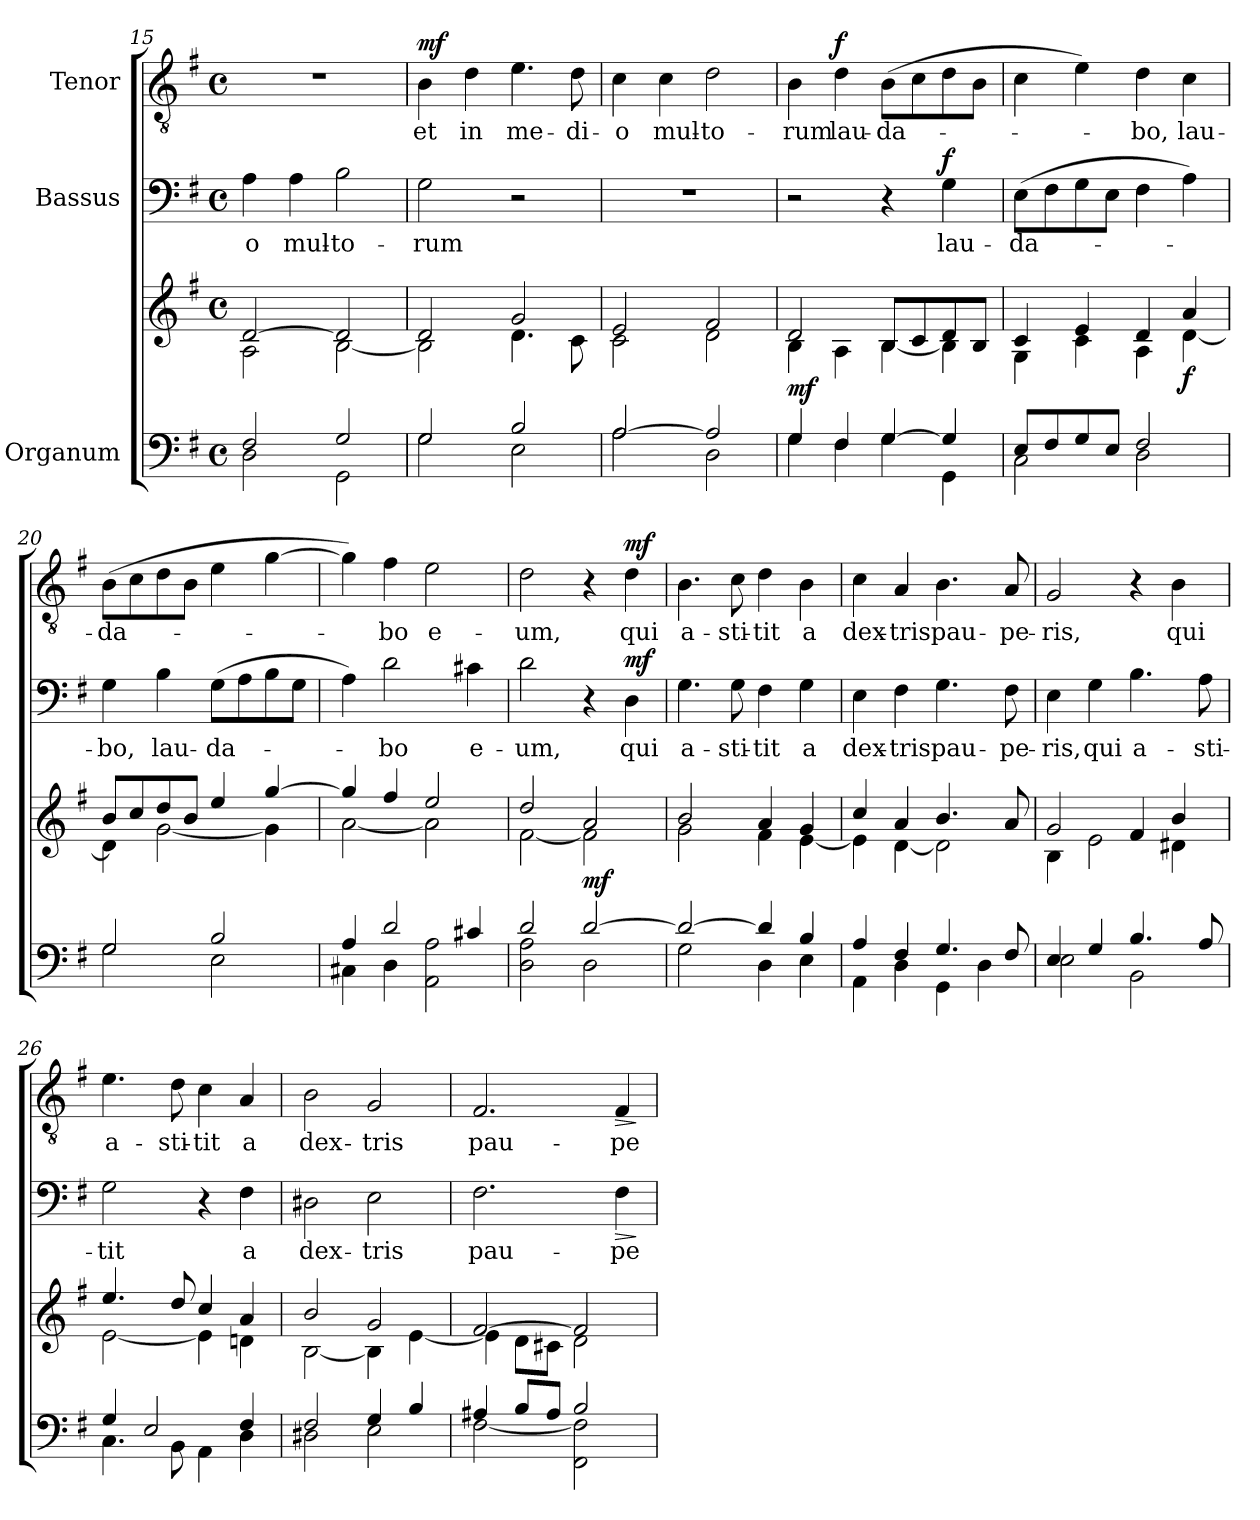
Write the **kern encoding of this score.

**kern	**kern	**dynam	**kern	**text	**dynam	**kern	**text	**dynam
*part3	*part3	*part3	*part2	*part2	*part2	*part1	*part1	*part1
*staff4	*staff3	*staff3/4	*staff2	*staff2	*staff2	*staff1	*staff1	*staff1
*I"Organum	*	*	*I"Bassus	*	*	*I"Tenor	*	*
!!LO:PB:g=z
*clefF4	*clefG2	*	*clefF4	*	*	*clefGv2	*	*
*k[f#]	*k[f#]	*	*k[f#]	*	*	*k[f#]	*	*
*M4/4	*M4/4	*	*M4/4	*	*	*M4/4	*	*
*met(c)	*met(c)	*	*met(c)	*	*	*met(c)	*	*
=15	=15	=15	=15	=15	=15	=15	=15	=15
*^	*^	*	*	*	*	*	*	*
!	!	!	!	!	!	!LO:LY:b	!	!	!	!
2F#/	2D\	[2d/	2A\	.	4A\	-o	.	1r	.	.
!	!	!	!	!	!	!LO:LY:b	!	!	!	!
.	.	.	.	.	4A\	mul-	.	.	.	.
!	!	!	!	!	!	!LO:LY:b	!	!	!	!
2G/	2GG\	2d/]	[2B\	.	2B\	-to-	.	.	.	.
=16	=16	=16	=16	=16	=16	=16	=16	=16	=16	=16
!	!	!	!	!	!	!LO:LY:b	!	!	!LO:LY:b	!LO:DY:a
2G/	2G\	2d/	2B\]	.	2G\	-rum	.	4B\	et	mf
!	!	!	!	!	!	!	!	!	!LO:LY:b	!
.	.	.	.	.	.	.	.	4d\	in	.
!	!	!	!	!	!	!	!	!	!LO:LY:b	!
2B/	2E\	2g/	4.d\	.	2r	.	.	4.e\	me-	.
!	!	!	!	!	!	!	!	!	!LO:LY:b	!
.	.	.	8c\	.	.	.	.	8d\	-di-	.
=17	=17	=17	=17	=17	=17	=17	=17	=17	=17	=17
!	!	!	!	!	!	!	!	!	!LO:LY:b	!
[2A/	2A\	2e/	2c\	.	1r	.	.	4c\	-o	.
!	!	!	!	!	!	!	!	!	!LO:LY:b	!
.	.	.	.	.	.	.	.	4c\	mul-	.
!	!	!	!	!	!	!	!	!	!LO:LY:b	!
2A/]	2D\	2f#/	2d\	.	.	.	.	2d\	-to-	.
=18	=18	=18	=18	=18	=18	=18	=18	=18	=18	=18
!	!	!	!	!LO:DY:a=2	!	!	!	!	!LO:LY:b	!
4G/	4G\	2d/	4B\	mf	2r	.	.	4B\	-rum	.
!	!	!	!	!	!	!	!	!	!LO:LY:b	!LO:DY:a
4F#/	4F#\	.	4A\	.	.	.	.	4d\	lau-	f
!	!	!	!	!	!	!	!	!	!LO:LY:b	!
[4G/	4G\	8B/L	[4B\	.	4r	.	.	(8B\L	-da-	.
.	.	8c/	.	.	.	.	.	8c\	.	.
!	!	!	!	!	!	!LO:LY:b	!LO:DY:a	!	!	!
4G/]	4GG\	8d/	4B\]	.	4G\	lau-	f	8d\	.	.
.	.	8B/J	.	.	.	.	.	8B\J	.	.
=19	=19	=19	=19	=19	=19	=19	=19	=19	=19	=19
!	!	!	!	!	!	!LO:LY:b	!	!	!	!
8E/L	2C\	4c/	4G\	.	(8E\L	-da-	.	4c\	.	.
8F#/	.	.	.	.	8F#\	.	.	.	.	.
8G/	.	4e/	4c\	.	8G\	.	.	4e\)	.	.
8E/J	.	.	.	.	8E\J	.	.	.	.	.
!	!	!	!	!	!	!	!	!	!LO:LY:b	!
2F#/	2D\	4d/	4A\	.	4F#\	.	.	4d\	-bo,	.
!	!	!	!	!LO:DY:b	!	!	!	!	!LO:LY:b	!
.	.	4a/	[4d\	f	4A\)	.	.	4c\	lau-	.
!!LO:LB:g=z
=20	=20	=20	=20	=20	=20	=20	=20	=20	=20	=20
!	!	!	!	!	!	!LO:LY:b	!	!	!LO:LY:b	!
2G/	2G\	8b/L	4d\]	.	4G\	-bo,	.	(8B\L	-da-	.
.	.	8cc/	.	.	.	.	.	8c\	.	.
!	!	!	!	!	!	!LO:LY:b	!	!	!	!
.	.	8dd/	[2g\	.	4B\	lau-	.	8d\	.	.
.	.	8b/J	.	.	.	.	.	8B\J	.	.
!	!	!	!	!	!	!LO:LY:b	!	!	!	!
2B/	2E\	4ee/	.	.	(8G\L	-da-	.	4e\	.	.
.	.	.	.	.	8A\	.	.	.	.	.
.	.	[4gg/	4g\]	.	8B\	.	.	[4g\	.	.
.	.	.	.	.	8G\J	.	.	.	.	.
=21	=21	=21	=21	=21	=21	=21	=21	=21	=21	=21
4A/	4C#X\	4gg/]	[2a\	.	4A\)	.	.	4g\])	.	.
!	!	!	!	!	!	!LO:LY:b	!	!	!LO:LY:b	!
2d/	4D\	4ff#/	.	.	2d\	-bo	.	4f#\	-bo	.
!	!	!	!	!	!	!	!	!	!LO:LY:b	!
.	2AA\ 2A\	2ee/	2a\]	.	.	.	.	2e\	e-	.
!	!	!	!	!	!	!LO:LY:b	!	!	!	!
4c#X/	.	.	.	.	4c#X\	e-	.	.	.	.
=22	=22	=22	=22	=22	=22	=22	=22	=22	=22	=22
!	!	!	!	!	!	!LO:LY:b	!	!	!LO:LY:b	!
2d/	2D\ 2A\	2dd/	[2f#\	.	2d\	-um,	.	2d\	-um,	.
!	!	!	!	!LO:DY:a=2	!	!	!	!	!	!
[2d/	2D\	2a/	2f#\]	mf	4r	.	.	4r	.	.
!	!	!	!	!	!	!LO:LY:b	!LO:DY:a	!	!LO:LY:b	!LO:DY:a
.	.	.	.	.	4D\	qui	mf	4d\	qui	mf
=23	=23	=23	=23	=23	=23	=23	=23	=23	=23	=23
!	!	!	!	!	!	!LO:LY:b	!	!	!LO:LY:b	!
2d/_	2G\	2b/	2g\	.	4.G\	a-	.	4.B\	a-	.
!	!	!	!	!	!	!LO:LY:b	!	!	!LO:LY:b	!
.	.	.	.	.	8G\	-sti-	.	8c\	-sti-	.
!	!	!	!	!	!	!LO:LY:b	!	!	!LO:LY:b	!
4d/]	4D\	4a/	4f#\	.	4F#\	-tit	.	4d\	-tit	.
!	!	!	!	!	!	!LO:LY:b	!	!	!LO:LY:b	!
4B/	4E\	4g/	[4e\	.	4G\	a	.	4B\	a	.
!!LO:LB:g=z
=24	=24	=24	=24	=24	=24	=24	=24	=24	=24	=24
!	!	!	!	!	!	!LO:LY:b	!	!	!LO:LY:b	!
4A/	4AA\	4cc/	4e\]	.	4E\	dex-	.	4c\	dex-	.
!	!	!	!	!	!	!LO:LY:b	!	!	!LO:LY:b	!
4F#/	4D\	4a/	[4d\	.	4F#\	-tris	.	4A/	-tris	.
!	!	!	!	!	!	!LO:LY:b	!	!	!LO:LY:b	!
4.G/	4GG\	4.b/	2d\]	.	4.G\	pau-	.	4.B\	pau-	.
.	4D\	.	.	.	.	.	.	.	.	.
!	!	!	!	!	!	!LO:LY:b	!	!	!LO:LY:b	!
8F#/	.	8a/	.	.	8F#\	-pe-	.	8A/	-pe-	.
=25	=25	=25	=25	=25	=25	=25	=25	=25	=25	=25
!	!	!	!	!	!	!LO:LY:b	!	!	!LO:LY:b	!
4E/	2E\	2g/	4B\	.	4E\	-ris,	.	2G/	-ris,	.
!	!	!	!	!	!	!LO:LY:b	!	!	!	!
4G/	.	.	2e\	.	4G\	qui	.	.	.	.
!	!	!	!	!	!	!LO:LY:b	!	!	!	!
4.B/	2BB\	4f#/	.	.	4.B\	a-	.	4r	.	.
!	!	!	!	!	!	!	!	!	!LO:LY:b	!
.	.	4b/	4d#X\	.	.	.	.	4B\	qui	.
!	!	!	!	!	!	!LO:LY:b	!	!	!	!
8A/	.	.	.	.	8A\	-sti-	.	.	.	.
=26	=26	=26	=26	=26	=26	=26	=26	=26	=26	=26
!	!	!	!	!	!	!LO:LY:b	!	!	!LO:LY:b	!
4G/	4.C\	4.ee/	[2e\	.	2G\	-tit	.	4.e\	a-	.
2E/	.	.	.	.	.	.	.	.	.	.
!	!	!	!	!	!	!	!	!	!LO:LY:b	!
.	8BB\	8dd/	.	.	.	.	.	8d\	-sti-	.
!	!	!	!	!	!	!	!	!	!LO:LY:b	!
.	4AA\	4cc/	4e\]	.	4r	.	.	4c\	-tit	.
!	!	!	!	!	!	!LO:LY:b	!	!	!LO:LY:b	!
4F#/	4D\	4a/	4dn\	.	4F#\	a	.	4A/	a	.
=27	=27	=27	=27	=27	=27	=27	=27	=27	=27	=27
!	!	!	!	!	!	!LO:LY:b	!	!	!LO:LY:b	!
2F#/	2D#X\	2b/	[2B\	.	2D#X\	dex-	.	2B\	dex-	.
!	!	!	!	!	!	!LO:LY:b	!	!	!LO:LY:b	!
4G/	2E\	2g/	4B\]	.	2E\	-tris	.	2G/	-tris	.
4B/	.	.	[4e\	.	.	.	.	.	.	.
=28	=28	=28	=28	=28	=28	=28	=28	=28	=28	=28
!	!	!	!	!	!	!LO:LY:b	!	!	!LO:LY:b	!
4A#X/	[2F#\	[2f#/	4e\]	.	2.F#\	pau-	.	2.F#/	pau-	.
8B/L	.	.	8d\L	.	.	.	.	.	.	.
8A#/J	.	.	8c#X\J	.	.	.	.	.	.	.
2B/	2FF#\ 2F#\]	2f#/]	2d\	.	.	.	.	.	.	.
!	!	!	!	!	!	!LO:LY:b	!LO:HP:b	!	!LO:LY:b	!LO:HP:b
.	.	.	.	.	4F#\	-pe-	>	4F#/	-pe-	>
*v	*v	*	*	*	*	*	*	*	*	*
*	*v	*v	*	*	*	*	*	*	*
.	.	.	.	.	]	.	.	]
=	=	=	=	=	=	=	=	=
*-	*-	*-	*-	*-	*-	*-	*-	*-
